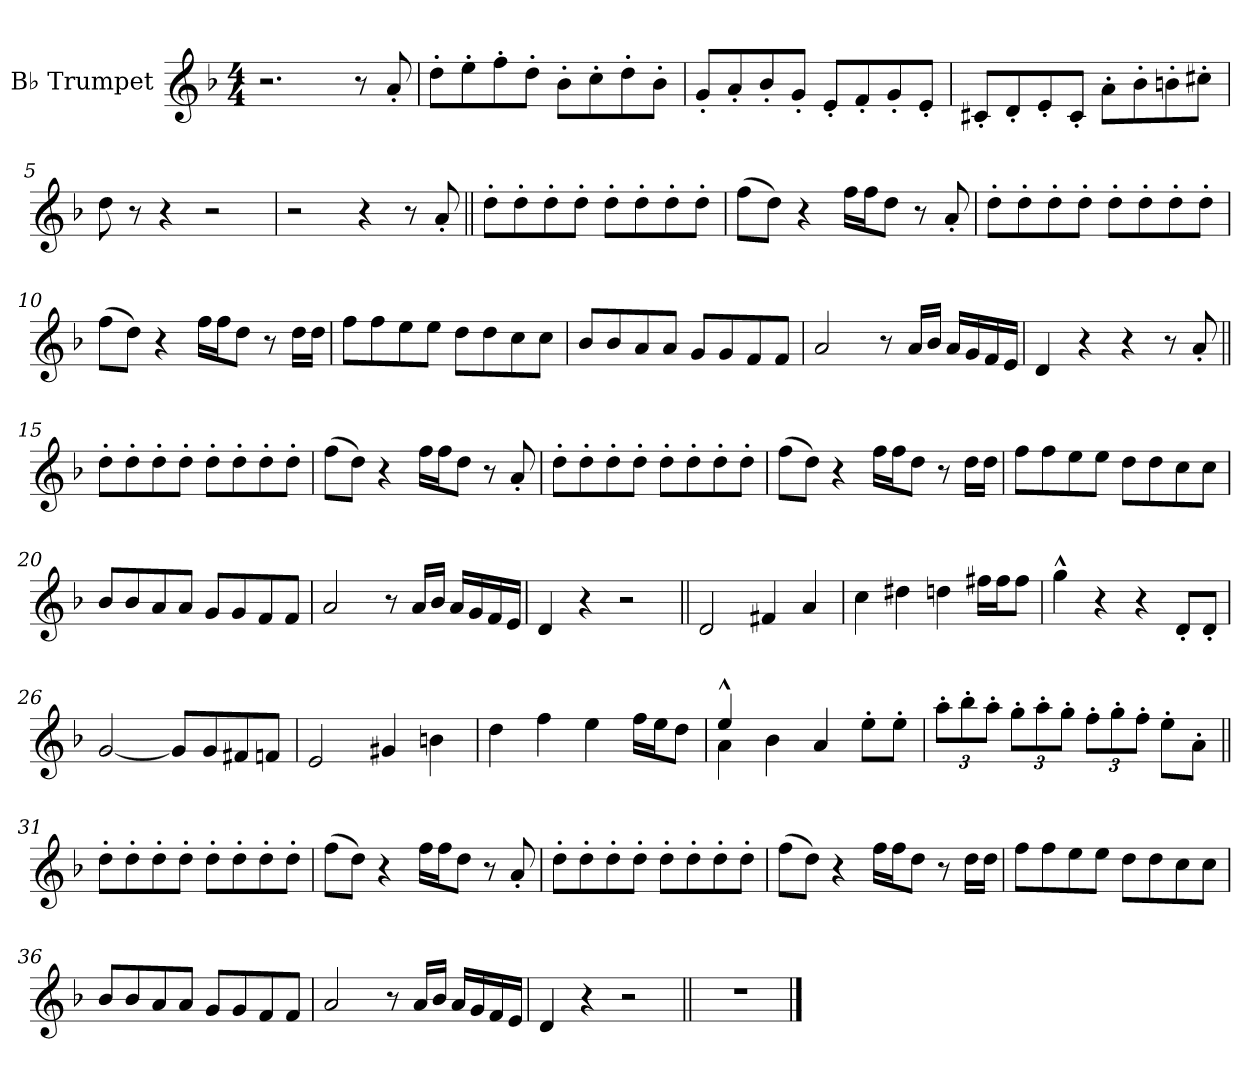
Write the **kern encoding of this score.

**kern
*part1
*staff1
*I"B♭ Trumpet
*I'B♭ Tp.
*clefG2
*ITrd1c2
*k[b-e-a-]
*M4/4
*MM160
=1
2.r
8r
8g'!/
=2
8cc'!\L
8dd'!\
8ee-'!\
8cc'!\J
8a-'!\L
8b-'!\
8cc'!\
8a-'!\J
=3
8f'!/L
8g'!/
8a-'!/
8f'!/J
8d'!/L
8e-'!/
8f'!/
8d'!/J
=4
8Bn'!/L
8c'!/
8d'!/
8B'!/J
8g'!\L
8a-'!\
8an'!\
8bn'!\J
=5
8cc!\
8r
4r
2r
=6
2r
4r
8r
8g'/
=7||
8cc'\L
8cc'\
8cc'\
8cc'\J
8cc'\L
8cc'\
8cc'\
8cc'\J
=8
(>8ee-\L
8cc\J)
4r
16ee-!\LL
16ee-!\J
8cc!\J
8r
8g'/
=9
8cc'\L
8cc'\
8cc'\
8cc'\J
8cc'\L
8cc'\
8cc'\
8cc'\J
=10
(>8ee-\L
8cc\J)
4r
16ee-!\LL
16ee-!\J
8cc!\J
8r
16cc\LL
16cc\JJ
=11
8ee-\L
8ee-\
8dd\
8dd\J
8cc\L
8cc\
8b-\
8b-\J
=12
8a-/L
8a-/
8g/
8g/J
8f/L
8f/
8e-/
8e-/J
=13
2g/
8r
16g/LL
16a-/JJ
16g/LL
16f/
16e-/
16d/JJ
=14
4c/
4r
4r
8r
8g'/
=15||
8cc'\L
8cc'\
8cc'\
8cc'\J
8cc'\L
8cc'\
8cc'\
8cc'\J
=16
(>8ee-\L
8cc\J)
4r
16ee-!\LL
16ee-!\J
8cc!\J
8r
8g'/
=17
8cc'\L
8cc'\
8cc'\
8cc'\J
8cc'\L
8cc'\
8cc'\
8cc'\J
=18
(>8ee-\L
8cc\J)
4r
16ee-!\LL
16ee-!\J
8cc!\J
8r
16cc\LL
16cc\JJ
=19
8ee-\L
8ee-\
8dd\
8dd\J
8cc\L
8cc\
8b-\
8b-\J
=20
8a-/L
8a-/
8g/
8g/J
8f/L
8f/
8e-/
8e-/J
=21
2g/
8r
16g/LL
16a-/JJ
16g/LL
16f/
16e-/
16d/JJ
=22
4c/
4r
2r
=23||
2c/
4en/
4g/
=24
4b-\
4cc#X\
4ccn\
16een\LL
16ee\J
8ee\J
=25
4ff^^\
4r
4r
8c'!/L
8c'!/J
=26
[2f!/
8f!/L]
8f!/
8en!/
8e-X!/J
=27
2d/
4f#X/
4an\
=28
4cc\
4ee-\
4dd\
16ee-\LL
16dd\J
8cc\J
=29
*^
4dd^^/	4g!\
4a-!\	2.ryy
4g!/	.
8dd'!\L	.
8dd'!\J	.
*v	*v
=30
*Xbrackettup
12gg'!\L
12aa-'!\
12gg'!\J
12ff'!\L
12gg'!\
12ff'!\J
12ee-'!\L
12ff'!\
12ee-'!\J
8dd'!\L
8g'\J
=31||
8cc'\L
8cc'\
8cc'\
8cc'\J
8cc'\L
8cc'\
8cc'\
8cc'\J
=32
(>8ee-\L
8cc\J)
4r
16ee-!\LL
16ee-!\J
8cc!\J
8r
8g'/
=33
8cc'\L
8cc'\
8cc'\
8cc'\J
8cc'\L
8cc'\
8cc'\
8cc'\J
=34
(>8ee-\L
8cc\J)
4r
16ee-!\LL
16ee-!\J
8cc!\J
8r
16cc\LL
16cc\JJ
=35
8ee-\L
8ee-\
8dd\
8dd\J
8cc\L
8cc\
8b-\
8b-\J
=36
8a-/L
8a-/
8g/
8g/J
8f/L
8f/
8e-/
8e-/J
=37
2g/
8r
16g/LL
16a-/JJ
16g/LL
16f/
16e-/
16d/JJ
=38
4c/
4r
2r
=39||
1r
==
*-
